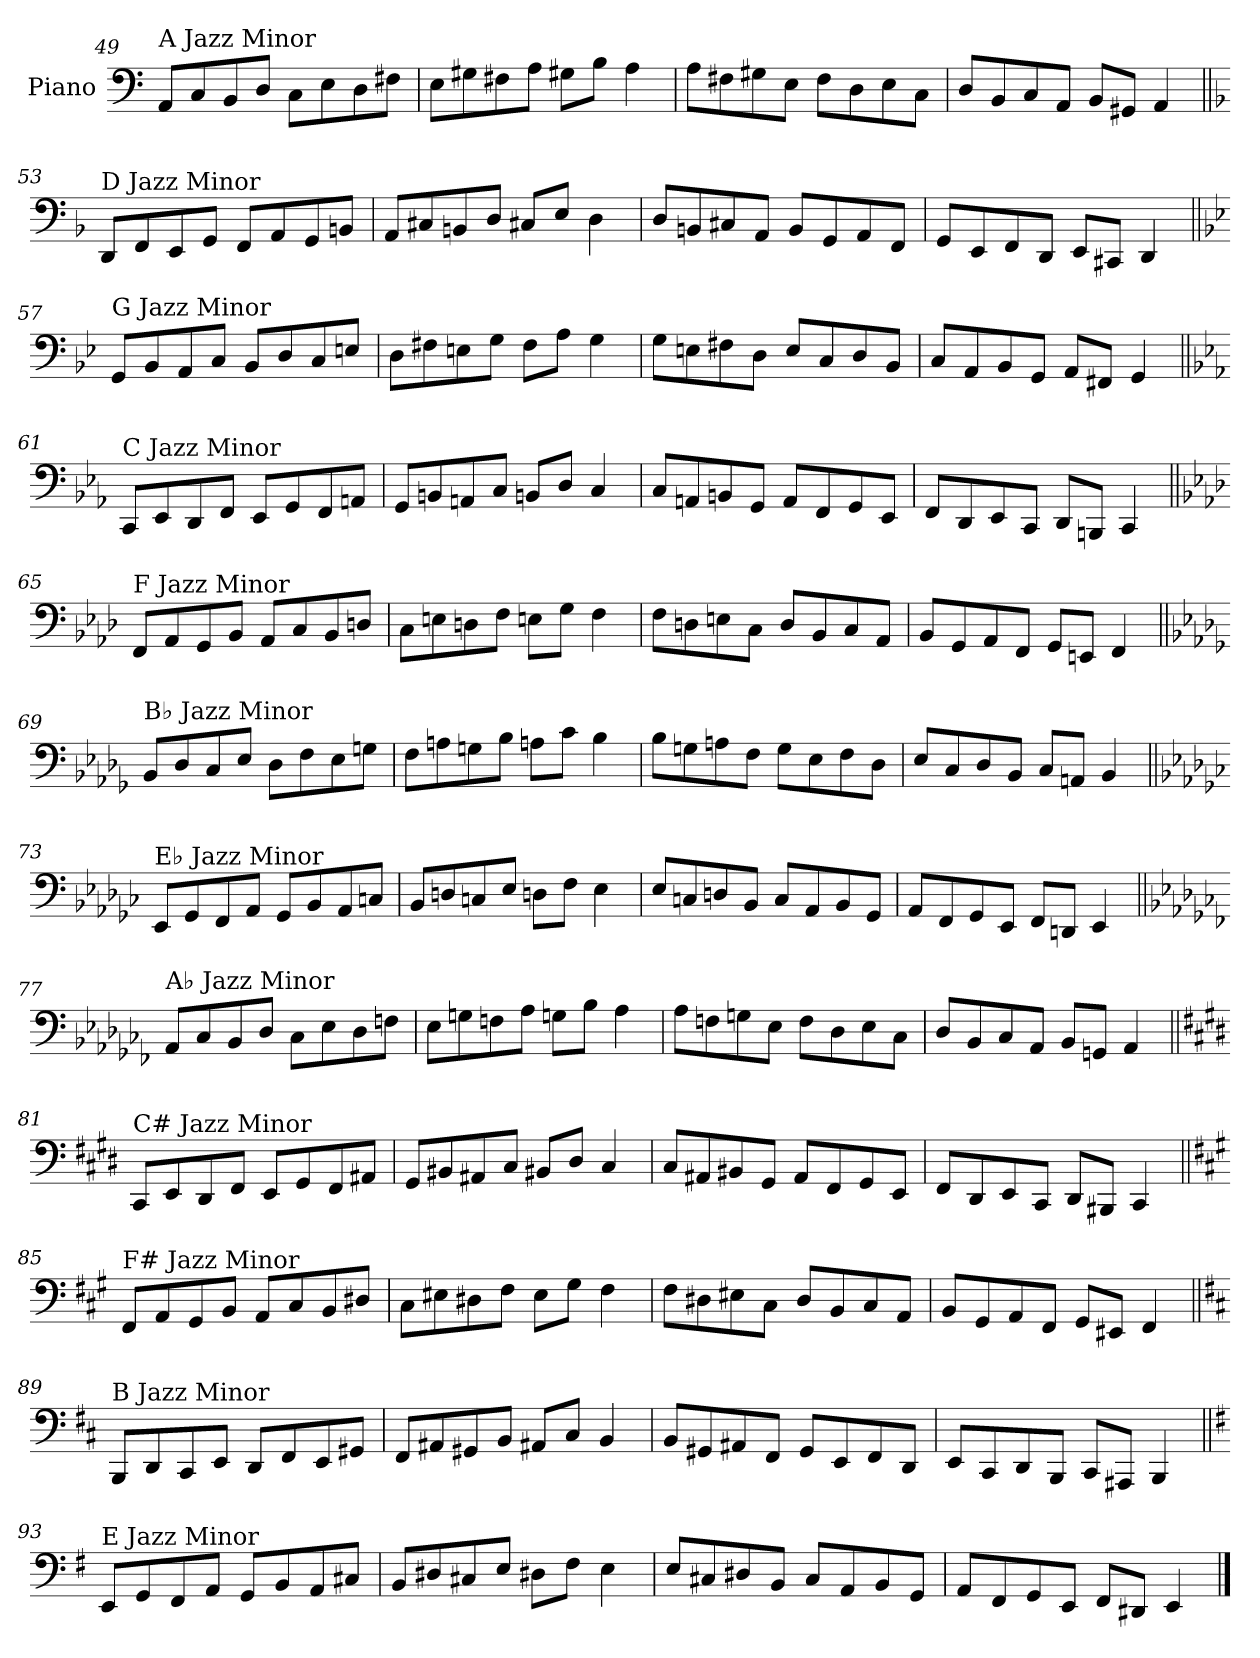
**kern
*part1
*staff1
*I"Piano
*I'Pno.
!!LO:PB:g=z
*clefF4
*k[]
=49
!LO:TX:a:t=A Jazz Minor
8AA/L
8C/
8BB/
8D/J
8C\L
8E\
8D\
8F#X\J
=50
8E\L
8G#X\
8F#X\
8A\J
8G#X\L
8B\J
4A\
=51
8A\L
8F#X\
8G#X\
8E\J
8F#\L
8D\
8E\
8C\J
=52
8D/L
8BB/
8C/
8AA/J
8BB/L
8GG#X/J
4AA/
!!LO:LB:g=z
=53||
*k[b-]
!LO:TX:a:t=D Jazz Minor
8DD/L
8FF/
8EE/
8GG/J
8FF/L
8AA/
8GG/
8BBn/J
=54
8AA/L
8C#X/
8BBn/
8D/J
8C#X/L
8E/J
4D\
=55
8D/L
8BBn/
8C#X/
8AA/J
8BB/L
8GG/
8AA/
8FF/J
=56
8GG/L
8EE/
8FF/
8DD/J
8EE/L
8CC#X/J
4DD/
!!LO:LB:g=z
=57||
*k[b-e-]
!LO:TX:a:t=G Jazz Minor
8GG/L
8BB-/
8AA/
8C/J
8BB-/L
8D/
8C/
8En/J
=58
8D\L
8F#X\
8En\
8G\J
8F#\L
8A\J
4G\
=59
8G\L
8En\
8F#X\
8D\J
8E/L
8C/
8D/
8BB-/J
=60
8C/L
8AA/
8BB-/
8GG/J
8AA/L
8FF#X/J
4GG/
!!LO:LB:g=z
=61||
*k[b-e-a-]
!LO:TX:a:t=C Jazz Minor
8CC/L
8EE-/
8DD/
8FF/J
8EE-/L
8GG/
8FF/
8AAn/J
=62
8GG/L
8BBn/
8AAn/
8C/J
8BBn/L
8D/J
4C/
=63
8C/L
8AAn/
8BBn/
8GG/J
8AA/L
8FF/
8GG/
8EE-/J
=64
8FF/L
8DD/
8EE-/
8CC/J
8DD/L
8BBBn/J
4CC/
!!LO:LB:g=z
=65||
*k[b-e-a-d-]
!LO:TX:a:t=F Jazz Minor
8FF/L
8AA-/
8GG/
8BB-/J
8AA-/L
8C/
8BB-/
8Dn/J
=66
8C\L
8En\
8Dn\
8F\J
8En\L
8G\J
4F\
=67
8F\L
8Dn\
8En\
8C\J
8D/L
8BB-/
8C/
8AA-/J
=68
8BB-/L
8GG/
8AA-/
8FF/J
8GG/L
8EEn/J
4FF/
!!LO:LB:g=z
=69||
*k[b-e-a-d-g-]
!LO:TX:a:t=B♭ Jazz Minor
8BB-/L
8D-/
8C/
8E-/J
8D-\L
8F\
8E-\
8Gn\J
=70
8F\L
8An\
8Gn\
8B-\J
8An\L
8c\J
4B-\
=71
8B-\L
8Gn\
8An\
8F\J
8G\L
8E-\
8F\
8D-\J
=72
8E-/L
8C/
8D-/
8BB-/J
8C/L
8AAn/J
4BB-/
!!LO:LB:g=z
=73||
*k[b-e-a-d-g-c-]
!LO:TX:a:t=E♭ Jazz Minor
8EE-/L
8GG-/
8FF/
8AA-/J
8GG-/L
8BB-/
8AA-/
8Cn/J
=74
8BB-/L
8Dn/
8Cn/
8E-/J
8Dn\L
8F\J
4E-\
=75
8E-/L
8Cn/
8Dn/
8BB-/J
8C/L
8AA-/
8BB-/
8GG-/J
=76
8AA-/L
8FF/
8GG-/
8EE-/J
8FF/L
8DDn/J
4EE-/
!!LO:LB:g=z
=77||
*k[b-e-a-d-g-c-f-]
!LO:TX:a:t=A♭ Jazz Minor
8AA-/L
8C-/
8BB-/
8D-/J
8C-\L
8E-\
8D-\
8Fn\J
=78
8E-\L
8Gn\
8Fn\
8A-\J
8Gn\L
8B-\J
4A-\
=79
8A-\L
8Fn\
8Gn\
8E-\J
8F\L
8D-\
8E-\
8C-\J
=80
8D-/L
8BB-/
8C-/
8AA-/J
8BB-/L
8GGn/J
4AA-/
!!LO:LB:g=z
=81||
*k[f#c#g#d#]
!LO:TX:a:t=C# Jazz Minor
8CC#/L
8EE/
8DD#/
8FF#/J
8EE/L
8GG#/
8FF#/
8AA#X/J
=82
8GG#/L
8BB#X/
8AA#X/
8C#/J
8BB#X/L
8D#/J
4C#/
=83
8C#/L
8AA#X/
8BB#X/
8GG#/J
8AA#/L
8FF#/
8GG#/
8EE/J
=84
8FF#/L
8DD#/
8EE/
8CC#/J
8DD#/L
8BBB#X/J
4CC#/
!!LO:LB:g=z
=85||
*k[f#c#g#]
!LO:TX:a:t=F# Jazz Minor
8FF#/L
8AA/
8GG#/
8BB/J
8AA/L
8C#/
8BB/
8D#X/J
=86
8C#\L
8E#X\
8D#X\
8F#\J
8E#\L
8G#\J
4F#\
=87
8F#\L
8D#X\
8E#X\
8C#\J
8D#/L
8BB/
8C#/
8AA/J
=88
8BB/L
8GG#/
8AA/
8FF#/J
8GG#/L
8EE#X/J
4FF#/
!!LO:LB:g=z
=89||
*k[f#c#]
!LO:TX:a:t=B Jazz Minor
8BBB/L
8DD/
8CC#/
8EE/J
8DD/L
8FF#/
8EE/
8GG#X/J
=90
8FF#/L
8AA#X/
8GG#X/
8BB/J
8AA#X/L
8C#/J
4BB/
=91
8BB/L
8GG#X/
8AA#X/
8FF#/J
8GG#/L
8EE/
8FF#/
8DD/J
=92
8EE/L
8CC#/
8DD/
8BBB/J
8CC#/L
8AAA#X/J
4BBB/
!!LO:LB:g=z
=93||
*k[f#]
!LO:TX:a:t=E Jazz Minor
8EE/L
8GG/
8FF#/
8AA/J
8GG/L
8BB/
8AA/
8C#X/J
=94
8BB/L
8D#X/
8C#X/
8E/J
8D#X\L
8F#\J
4E\
=95
8E/L
8C#X/
8D#X/
8BB/J
8C#/L
8AA/
8BB/
8GG/J
=96
8AA/L
8FF#/
8GG/
8EE/J
8FF#/L
8DD#X/J
4EE/
==
*-
